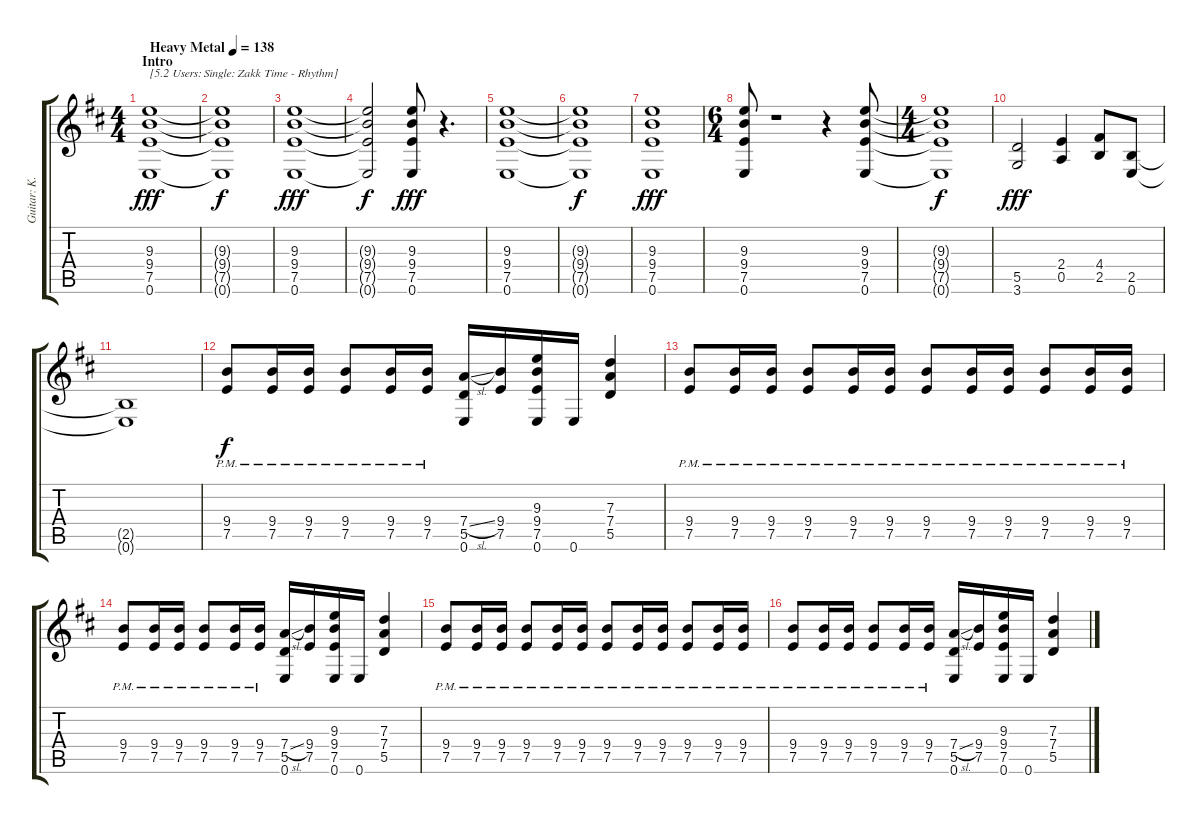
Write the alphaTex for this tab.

\track ("Guitar: K.K." "Guitar: K.") {instrument overdrivenguitar}
\staff {score tabs}
\tuning (E4 B3 G3 D3 A2 E2) {hide}
\ts (4 4)
\section ("" "Intro")
\tempo (138 "Heavy Metal")
\clef g2
\ks d
(9.3 9.4 7.5 0.6).1{txt "[5.2 Users: Single: Zakk Time - Rhythm]" dy fff instrument overdrivenguitar} |
(9.3{t} 9.4{t} 7.5{t} 0.6{t}).1{dy f} |
(9.3 9.4 7.5 0.6).1{dy fff} |
(9.3{t} 9.4{t} 7.5{t} 0.6{t}).2{dy f} (9.3 9.4 7.5 0.6).8{dy fff} r.4{d} |
(9.3 9.4 7.5 0.6).1 |
(9.3{t} 9.4{t} 7.5{t} 0.6{t}).1{dy f} |
(9.3 9.4 7.5 0.6).1{dy fff} |
\ts (6 4)
(9.3 9.4 7.5 0.6).8 r.1 r.4 (9.3 9.4 7.5 0.6).8 |
\ts (4 4)
(9.3{t} 9.4{t} 7.5{t} 0.6{t}).1{dy f} |
(5.5 3.6).2{dy fff} (2.4 0.5).4 (4.4 2.5).8 (2.5 0.6).8 |
(2.5{t} 0.6{t}).1 |
(9.4{pm} 7.5{pm}).8{dy f} (9.4{pm} 7.5{pm}).16 (9.4{pm} 7.5{pm}).16 (9.4{pm} 7.5{pm}).8 (9.4{pm} 7.5{pm}).16 (9.4{pm} 7.5{pm}).16 (7.4{sl} 5.5 0.6).16 (9.4 7.5).16 (9.3 9.4 7.5 0.6).16 0.6.16 (7.3 7.4 5.5).4 |
(9.4{pm} 7.5{pm}).8 (9.4{pm} 7.5{pm}).16 (9.4{pm} 7.5{pm}).16 (9.4{pm} 7.5{pm}).8 (9.4{pm} 7.5{pm}).16 (9.4{pm} 7.5{pm}).16 (9.4{pm} 7.5{pm}).8 (9.4{pm} 7.5{pm}).16 (9.4{pm} 7.5{pm}).16 (9.4{pm} 7.5{pm}).8 (9.4{pm} 7.5{pm}).16 (9.4{pm} 7.5{pm}).16 |
(9.4{pm} 7.5{pm}).8 (9.4{pm} 7.5{pm}).16 (9.4{pm} 7.5{pm}).16 (9.4{pm} 7.5{pm}).8 (9.4{pm} 7.5{pm}).16 (9.4{pm} 7.5{pm}).16 (7.4{sl} 5.5 0.6).16 (9.4 7.5).16 (9.3 9.4 7.5 0.6).16 0.6.16 (7.3 7.4 5.5).4 |
(9.4{pm} 7.5{pm}).8 (9.4{pm} 7.5{pm}).16 (9.4{pm} 7.5{pm}).16 (9.4{pm} 7.5{pm}).8 (9.4{pm} 7.5{pm}).16 (9.4{pm} 7.5{pm}).16 (9.4{pm} 7.5{pm}).8 (9.4{pm} 7.5{pm}).16 (9.4{pm} 7.5{pm}).16 (9.4{pm} 7.5{pm}).8 (9.4{pm} 7.5{pm}).16 (9.4{pm} 7.5{pm}).16 |
(9.4{pm} 7.5{pm}).8 (9.4{pm} 7.5{pm}).16 (9.4{pm} 7.5{pm}).16 (9.4{pm} 7.5{pm}).8 (9.4{pm} 7.5{pm}).16 (9.4{pm} 7.5{pm}).16 (7.4{sl} 5.5 0.6).16 (9.4 7.5).16 (9.3 9.4 7.5 0.6).16 0.6.16 (7.3 7.4 5.5).4
